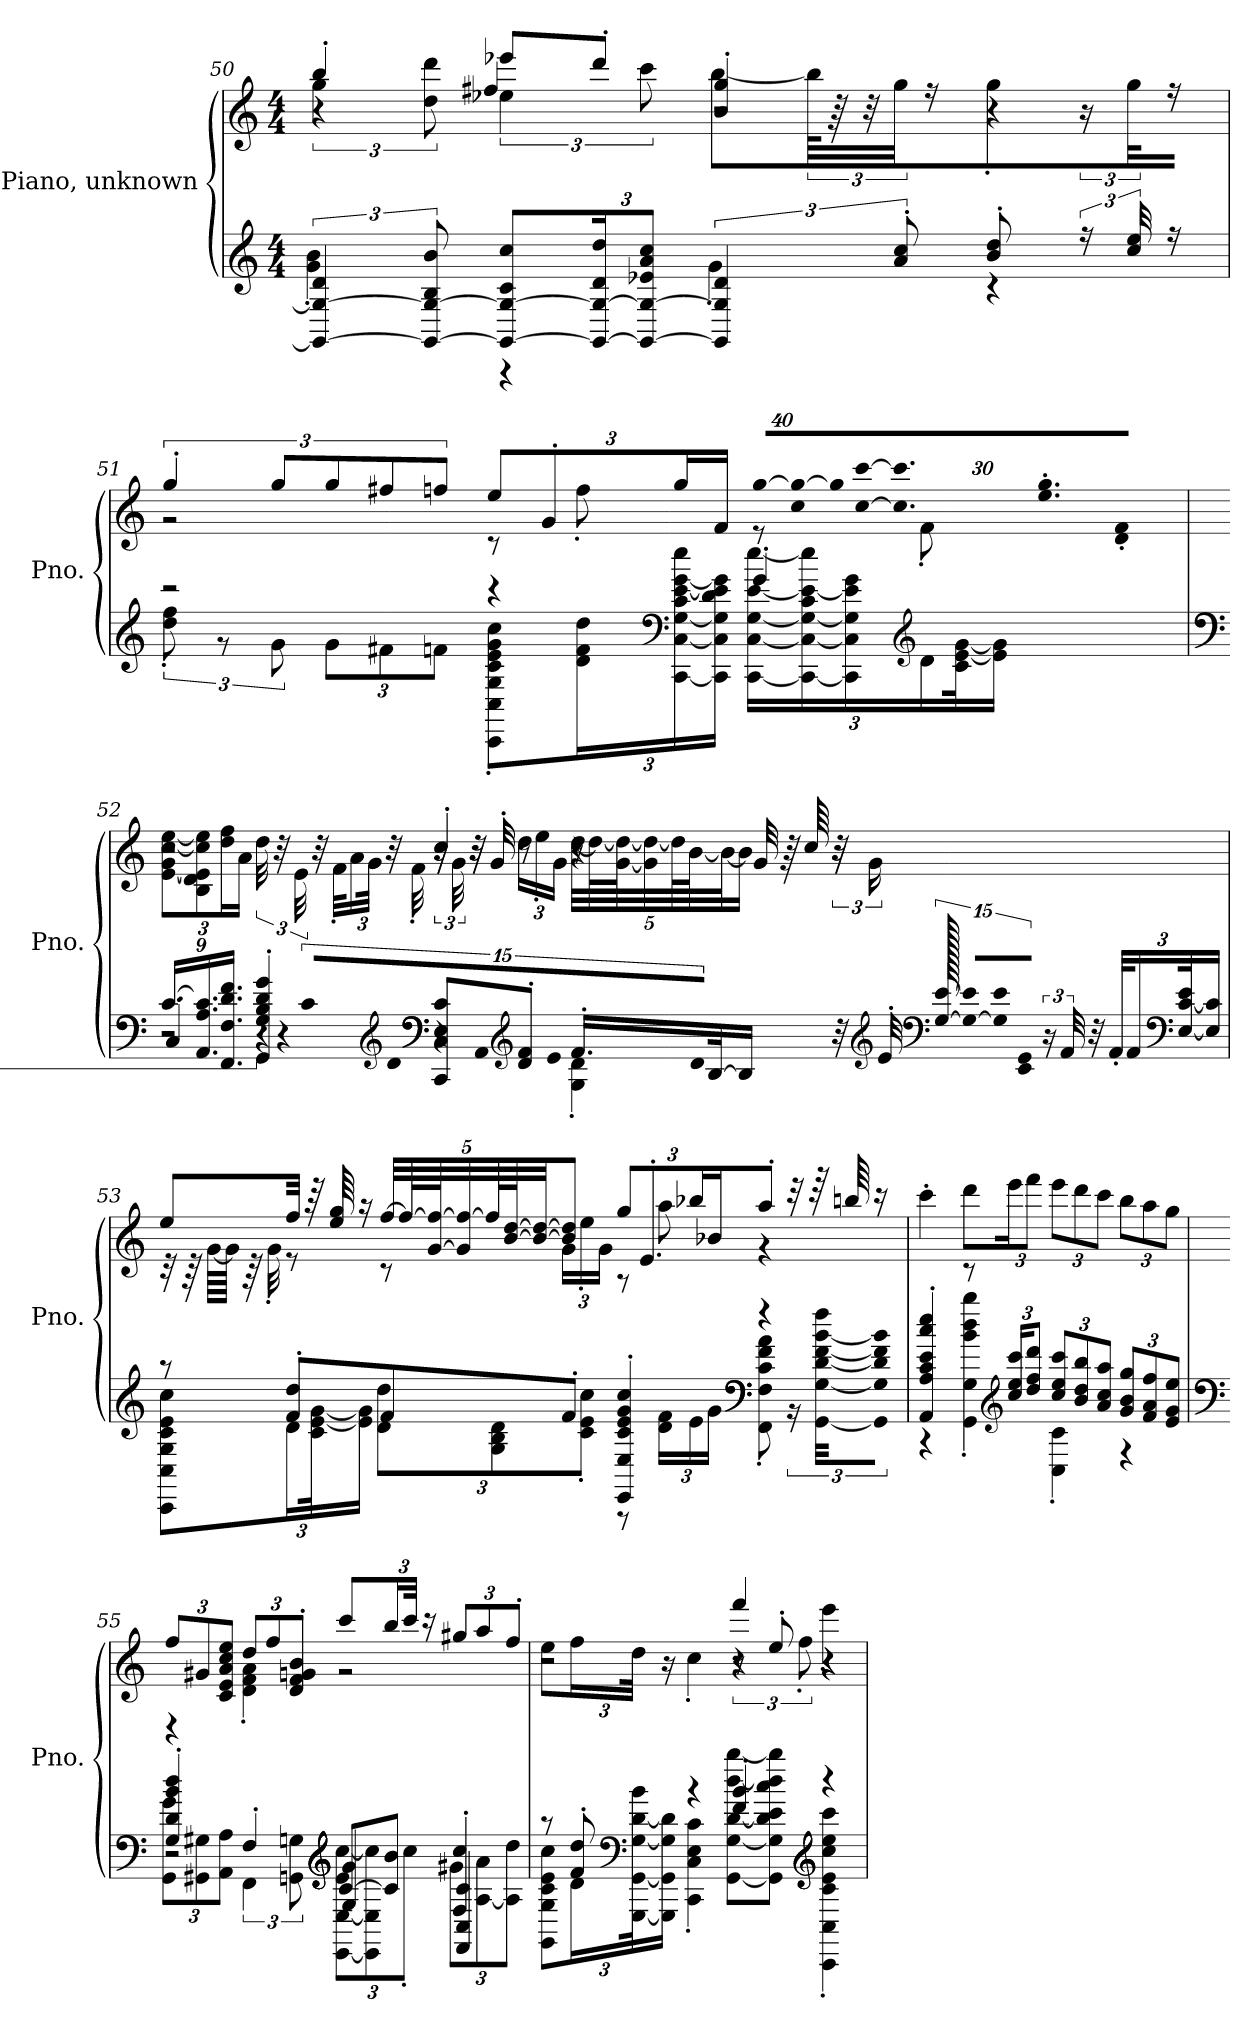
**kern	**kern
*part1	*part1
*staff2	*staff1
*I"Piano, unknown	*
*I'Pno.	*
*clefG2	*clefG2
*k[]	*k[]
*M4/4	*M4/4
=50	=50
*^	*^
*	*	*	*^
6GG/_ 6G/_ 6d/	4g\' 4b\'	4bb'/	6gg\	4r
12GG/_ 12G/_ 12B/ 12b/	.	.	12dd\ 12ddd\	.
8GG/_ 8G/_ 8c/ 8cc/L	4r	8eee-X/L	6ee-X\	4ff#X/
*Xbrackettup	*	*	*	*
24GG/_ 24G/_ 24d/ 24dd/K	.	8ddd'/J	.	.
12GG/_ 12G/_ 12e-X/ 12a/ 12cc/J	.	.	12ccc\	.
*brackettup	*	*	*	*
6GG/] 6G/] 6d/	4g'\	4b/' 4gg/'	[8bb\L	2r
.	.	.	96bb\Jkkk]	.
.	.	.	96r	.
.	.	.	48r	.
12a/' 12cc/'	.	.	48gg\	.
.	.	.	16r	.
8b/' 8dd/'	4r	4r	8gg'\	.
24r	.	.	24r	.
48cc/ 48ee/	.	.	48gg\	.
16r	.	.	16r	.
*	*	*	*v	*v
!!LO:LB:g=z
=51	=51	=51	=51
2r	12dd\' 12ff\'	6gg'/	2r
.	12r	.	.
.	12g\	12gg/L	.
*	*Xbrackettup	*	*
.	12g\L	12gg/	.
.	12f#X\	12ff#X/	.
.	12fn\J	12ffn/J	.
*	*	*Xbrackettup	*
4r	8CC\' 8C\' 8G\' 8c\' 8e\' 8g\' 8cc\'L	12ee/L	8r
.	.	12g'/	.
.	24d\ 24f\ 24dd\L	.	8ff'\
*clefF4	*	*	*
.	[24CC\ [24C\ [24G\ 24c\ [24e\ [24g\ 24ee\	24gg/L	.
.	24CC\] 24C\] 24G\] 24d\ 24e\] 24g\]JJ	24f/JJ	.
!	!	!LO:N:vis=32	!
4g'/	[24CC\ [24C\ [24G\ [24e\ [24ee\LL	[640%23gg/LLL	8r
!	!	!LO:N:vis=32	!
.	.	640%23cc/ 640%23gg/_	.
.	24CC\_ 24C\_ 24G\_ 24c\ 24e\_ 24ee\]	.	.
!	!	!LO:N:vis=64	!
.	.	960%17gg/L]	.
.	24CC\] 24C\] 24G\] 24e\] 24g\	.	.
!	!	!LO:N:vis=64	!
.	.	[960%17cc/ [960%17ccc/J	.
!	!	!LO:N:vis=32.	!
.	.	1920%103cc/] 1920%103ccc/]	.
*clefG2	*	*	*
.	24d\	.	8f'\
!	!	!LO:N:vis=32.	!
.	.	1920%103ee/' 1920%103gg/'	.
.	48c\ [48e\ [48g\K	.	.
.	16e\] 16g\]JJ	.	.
!	!	!LO:N:vis=32	!
.	.	640%23d/' 640%23f/'JJJ	.
1920ryy	1920ryy	.	1920ryy
*v	*v	*	*
*	*v	*v
!!LO:LB:g=z
=52	=52
*clefF4	*
*brackettup	*
*^	*^
*	*^	*	*^
[18.c/LL	2r	4C'/	2r	[12e\ 12g\ [12cc\ [12ee\L	2r
18.AA/ 18.A/ 18.c/]	.	.	.	12B\ 12d\ 12e\] 12cc\] 12ee\]	.
18.FF/ 18.F/ 18.d/ 18.f/JJ	.	.	.	24dd\ 24ff\L	.
.	.	.	.	24a\JJ	.
!LO:N:vis=32	!	!	!	!	!
*	*	*	*	*brackettup	*
1920%53r	.	4GG/' 4G/' 4B/' 4d/' 4g/'	.	48dd\	.
.	.	.	.	48r	.
!LO:N:vis=32	!	!	!	!	!
1920%53r	.	.	.	.	.
.	.	.	.	48e\	.
1920ryy	.	.	.	.	.
!LO:N:vis=32	!	!	!	!	!
1920%53c/LLL	.	.	.	.	.
.	.	.	.	32r	.
*clefG2	*	*	*	*	*
!LO:N:vis=32	!	!	!	!	!
1920%53d/J	.	.	.	.	.
.	.	.	.	32f'\KLL	.
!LO:N:vis=16	!	!	!	!	!
1920%107f/	.	.	.	.	.
*	*	*	*	*Xbrackettup	*
.	.	.	.	24a\	.
!LO:N:vis=32	!	!	!	!	!
1920%53e/K	.	.	.	48g\JJk	.
.	.	.	.	32r	.
!LO:N:vis=16	!	!	!	!	!
1920%107d/JJ	.	.	.	.	.
.	.	.	.	32f'\	.
*clefF4	*	*	*	*	*
*	*	*	*	*brackettup	*
[1920G/ [1920e/	4r	8CC/ 8C/ 8E/ 8c/L	4cc'/	24r	16r
640%53G/_ 640%53e/]L	.	.	.	.	.
.	.	.	.	48g\	.
.	.	.	.	16r	32r
12G/] 12e/	.	.	.	.	.
.	.	.	.	.	32g'/
*clefG2	*	*	*	*	*
*	*	*	*	*Xbrackettup	*
.	.	8d/' 8f/'J	.	24dd\LL	8r
12c/ 12e/J	.	.	.	24ee'\	.
.	.	.	.	24g\JJ	.
24r	4G\' 4d\'	16.f'/LL	4r	[40dd\LLL	8r
.	.	.	.	80dd\L_	.
.	.	.	.	[80g\ 80dd\_J	.
48f/	.	.	.	.	.
.	.	.	.	40g\] 40dd\_	.
32r	.	.	.	.	.
.	.	.	.	80dd\L]	.
.	.	.	.	[80b\J	.
32f'/KLL	.	[32B/K	.	.	.
.	.	.	.	40b\J_	.
*Xbrackettup	*	*	*	*	*
24f/	.	16B/JJ]	.	16b\JJ]	32g/
.	.	.	.	.	64r
*clefF4	*	*	*	*	*
[48E/ [48c/ 48e/K	.	.	.	.	.
.	.	.	.	.	64cc/
*	*	*	*	*brackettup	*
16E/] 16c/]JJ	.	32r	.	48r	16r
.	.	.	.	24g\	.
*clefG2	*	*	*	*	*
.	.	32e'/	.	.	.
*	*v	*v	*	*	*
*	*	*	*v	*v
!!LO:LB:g=z
=53	=53	=53	=53
8r	8CC\ 8C\ 8G\ 8c\ 8e\ 8cc\L	8ee/L	32r
.	.	.	64r
.	.	.	[64g\LLLL
.	.	.	64g\JJJJ]
.	.	.	64r
.	.	.	32g'\
8f/' 8dd/'L	24d\L	32ff/Jkk	8r
.	.	64r	.
.	48c\ [48e\ [48g\K	.	.
.	.	64ee/ 64gg/	.
.	16e\] 16g\]JJ	16r	.
*	*	*Xbrackettup	*
8f/	12d\ 12dd\L	[40ff/LLL	8r
.	.	80ff/L_	.
.	.	[80g/ 80ff/_J	.
.	.	40g/] 40ff/_	.
.	.	80ff/L]	.
.	12G\ 12B\ 12d\	.	.
.	.	[80b/ [80dd/J	.
.	.	40b/_ 40dd/_JJ	.
8f'/J	.	8b/] 8dd/]J	24g\LL
.	12c\' 12e\' 12cc\'J	.	24ee'\
.	.	.	24g\JJ
4EE/' 4E/' 4c/' 4e/' 4g/' 4cc/'	8r	12gg/L	8r
.	.	12e'/	.
.	24d\ 24f\LL	.	8aa'\
.	24e\	24bb-X/L	.
.	24g\JJ	24b-X/J	.
*clefF4	*	*	*
4r	8FF\' 8F\' 8c\' 8f\' 8a\'	8aa'/J	4r
*	*brackettup	*	*
.	24r	32r	.
.	.	64r	.
.	[48GG\ [48G\ [48d\ [48f\ [48b\ 48ff\KLL	.	.
.	.	64bbn/	.
.	16GG\] 16G\] 16d\] 16f\] 16b\]JJ	16r	.
*	*	*v	*v
!!LO:LB:g=z
=54	=54	=54
4AA/' 4A/' 4c/' 4e/' 4cc/' 4ee/'	4r	4ccc'\
8r	4GG\' 4G\' 4b\' 4dd\' 4bb\'	8ddd\L
*clefG2	*	*
*Xbrackettup	*	*
24cc/ 24ee/ 24ccc/KL	.	24eee\K
12dd/ 12ff/ 12ddd/J	.	12fff\J
12cc/ 12ee/ 12ccc/L	4C\' 4c\'	12eee\L
12b/ 12dd/ 12bb/	.	12ddd\
12a/ 12cc/ 12aa/J	.	12ccc\J
12g/ 12b/ 12gg/L	4r	12bb\L
12f/ 12a/ 12ff/	.	12aa\
12e/ 12g/ 12ee/J	.	12gg\J
*v	*v	*
=55	=55
*clefF4	*
*^	*^
*	*^	*	*
4G/' 4d/' 4b/' 4dd/'	12GG\ 12g\L	2r	12ff/L	4r
.	12GG#X\ 12G#X\	.	12g#X/	.
.	12AA\ 12A\J	.	12c/ 12e/ 12a/ 12cc/ 12ee/J	.
*	*brackettup	*	*	*
4F'/	6FF\	.	12dd/L	4d\' 4f\' 4a\'
.	.	.	12ff/	.
.	12GGn\ 12Gn\	.	12d/' 12f/' 12gn/' 12b/'J	.
*clefG2	*	*	*	*
*	*Xbrackettup	*	*	*
[8c/L	[12EE\ [12E\ 12e\ [12cc\L	4G/' 4g/'	8ccc/L	2r
.	12EE\] 12E\] 12cc\]	.	.	.
8c/] 8b/J	.	.	24bb/L	.
.	12cc'\J	.	48ccc/JJk	.
.	.	.	16r	.
4F/' 4cc/'	12g#X\L	4FF/ 4C/ 4c/	12gg#X/L	.
.	[12A\ 12a\	.	12aa/	.
.	12A\] 12dd\J	.	12ff'/J	.
*	*v	*v	*	*
!!LO:PB:g=z
=56	=56	=56	=56
*	*	*	*^
8r	8GG\ 8G\ 8c\ 8e\ 8cc\L	2r	8ee\L	2r
8f/' 8dd/'	24d\L	.	24ff\L	.
*clefF4	*	*	*	*
.	[48GGG\ [48GG\ [48G\ [48d\ 48b\K	.	48dd\JJk	.
.	16GGG\] 16GG\] 16G\] 16d\]JJ	.	16r	.
4r	4CC\' 4C\' 4E\' 4c\'	.	4cc'\	.
*	*	*	*brackettup	*
4f/' 4b/'	[8GG\ [8G\ [8d\ [8dd\ [8bb\L	4fff/	6r	8r
.	8GG\] 8G\] 8d\] 8e\ 8cc\ 8dd\] 8bb\]J	.	.	8ee'/
.	.	.	12ff'\	.
*clefG2	*	*	*	*
4r	4CC\' 4C\' 4c\' 4e\' 4cc\' 4ee\' 4ccc\'	4r	4eee'\	4r
*v	*v	*	*	*
*	*v	*v	*v
=	=
*-	*-
